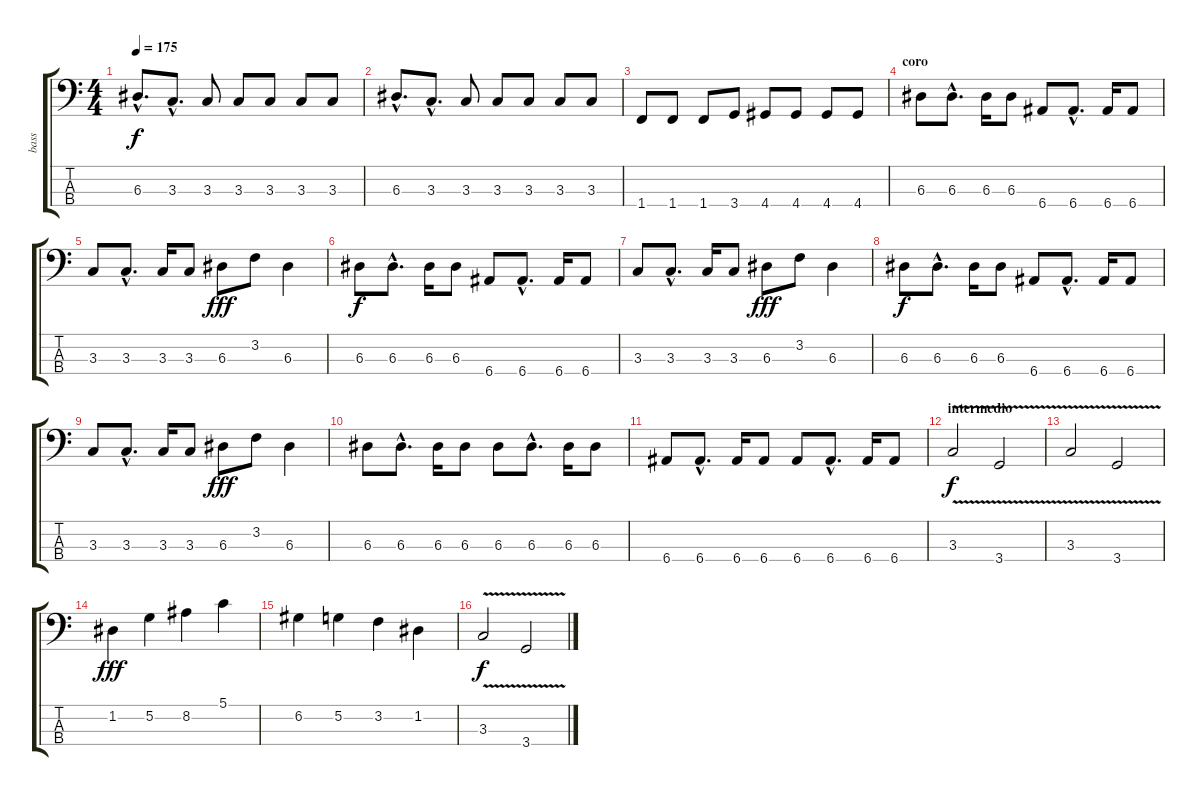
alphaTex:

\track ("bass" "bass") {instrument electricbasspick}
\staff {score tabs}
\tuning (G2 D2 A1 E1) {hide}
\ts (4 4)
\tempo 175
\clef f4
\ks c
6.3{hac}.8{d dy f} 3.3{hac}.8{d} 3.3.8 3.3.8 3.3.8 3.3.8 3.3.8 |
6.3{hac}.8{d} 3.3{hac}.8{d} 3.3.8 3.3.8 3.3.8 3.3.8 3.3.8 |
1.4.8 1.4.8 1.4.8 3.4.8 4.4.8 4.4.8 4.4.8 4.4.8 |
\section ("" "coro")
6.3.8 6.3{hac}.8{d} 6.3.16 6.3.8 6.4.8 6.4{hac}.8{d} 6.4.16 6.4.8 |
3.3.8 3.3{hac}.8{d} 3.3.16 3.3.8 6.3.8{dy fff} 3.2.8 6.3.4 |
6.3.8{dy f} 6.3{hac}.8{d} 6.3.16 6.3.8 6.4.8 6.4{hac}.8{d} 6.4.16 6.4.8 |
3.3.8 3.3{hac}.8{d} 3.3.16 3.3.8 6.3.8{dy fff} 3.2.8 6.3.4 |
6.3.8{dy f} 6.3{hac}.8{d} 6.3.16 6.3.8 6.4.8 6.4{hac}.8{d} 6.4.16 6.4.8 |
3.3.8 3.3{hac}.8{d} 3.3.16 3.3.8 6.3.8{dy fff} 3.2.8 6.3.4 |
6.3.8 6.3{hac}.8{d} 6.3.16 6.3.8 6.3.8 6.3{hac}.8{d} 6.3.16 6.3.8 |
6.4.8 6.4{hac}.8{d} 6.4.16 6.4.8 6.4.8 6.4{hac}.8{d} 6.4.16 6.4.8 |
\section ("" "intermedio ")
3.3{v}.2{dy f} 3.4{v}.2 |
3.3{v}.2 3.4{v}.2 |
1.2.4{dy fff} 5.2.4 8.2.4 5.1.4 |
6.2.4 5.2.4 3.2.4 1.2.4 |
3.3{v}.2{dy f} 3.4{v}.2
